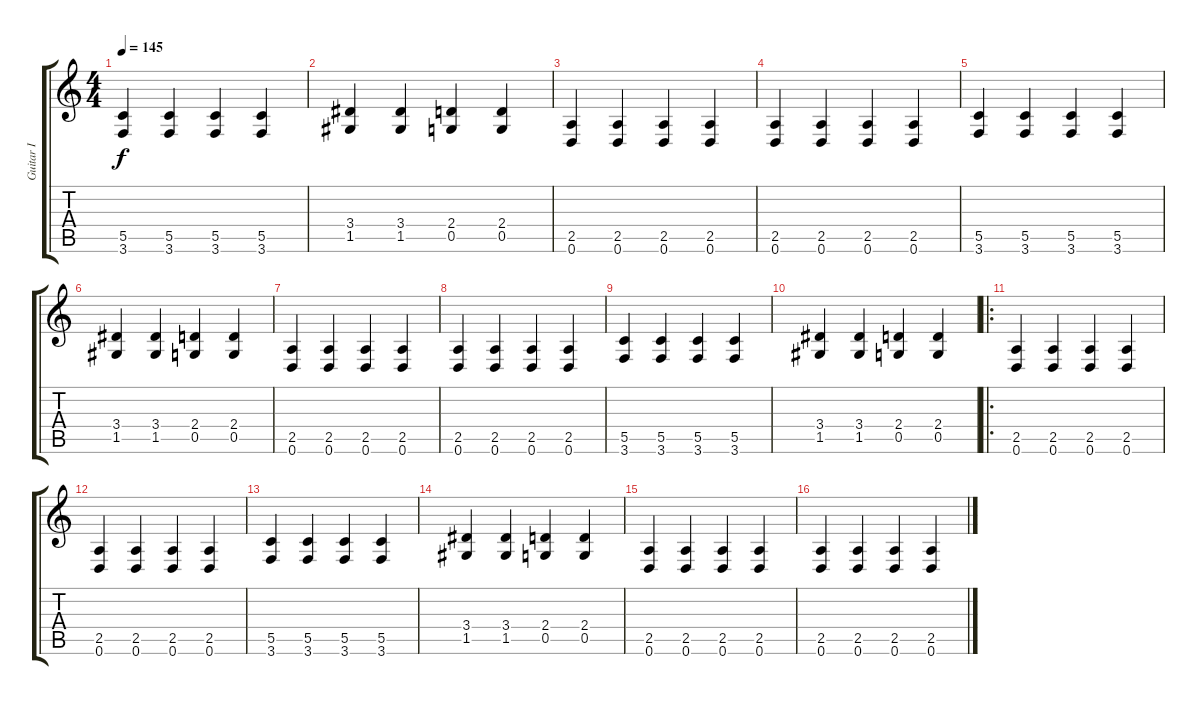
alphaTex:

\track ("Guitar I" "Guitar I") {instrument distortionguitar}
\staff {score tabs}
\tuning (D4 A3 F3 C3 G2 D2) {hide}
\ts (4 4)
\tempo 145
\clef g2
\ks c
(5.5 3.6).4{dy f} (5.5 3.6).4 (5.5 3.6).4 (5.5 3.6).4 |
(3.4 1.5).4 (3.4 1.5).4 (2.4 0.5).4 (2.4 0.5).4 |
(2.5 0.6).4 (2.5 0.6).4 (2.5 0.6).4 (2.5 0.6).4 |
(2.5 0.6).4 (2.5 0.6).4 (2.5 0.6).4 (2.5 0.6).4 |
(5.5 3.6).4 (5.5 3.6).4 (5.5 3.6).4 (5.5 3.6).4 |
(3.4 1.5).4 (3.4 1.5).4 (2.4 0.5).4 (2.4 0.5).4 |
(2.5 0.6).4 (2.5 0.6).4 (2.5 0.6).4 (2.5 0.6).4 |
(2.5 0.6).4 (2.5 0.6).4 (2.5 0.6).4 (2.5 0.6).4 |
(5.5 3.6).4 (5.5 3.6).4 (5.5 3.6).4 (5.5 3.6).4 |
(3.4 1.5).4 (3.4 1.5).4 (2.4 0.5).4 (2.4 0.5).4 |
\ro
(2.5 0.6).4 (2.5 0.6).4 (2.5 0.6).4 (2.5 0.6).4 |
(2.5 0.6).4 (2.5 0.6).4 (2.5 0.6).4 (2.5 0.6).4 |
(5.5 3.6).4 (5.5 3.6).4 (5.5 3.6).4 (5.5 3.6).4 |
(3.4 1.5).4 (3.4 1.5).4 (2.4 0.5).4 (2.4 0.5).4 |
(2.5 0.6).4 (2.5 0.6).4 (2.5 0.6).4 (2.5 0.6).4 |
(2.5 0.6).4 (2.5 0.6).4 (2.5 0.6).4 (2.5 0.6).4
